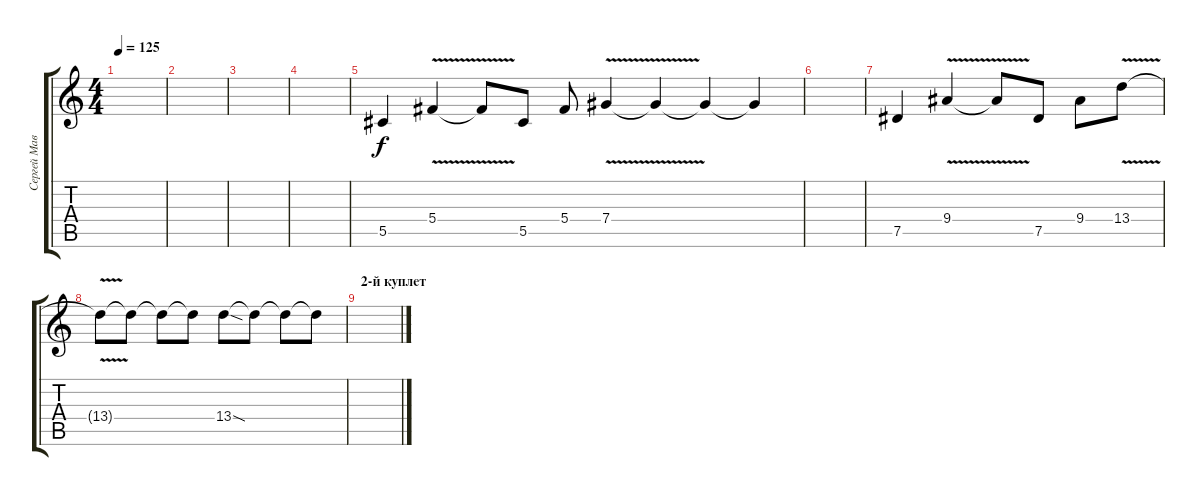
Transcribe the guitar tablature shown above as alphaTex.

\track ("Сергей Маврин" "Сергей Мав") {instrument distortionguitar}
\staff {score tabs}
\tuning (Eb4 Bb3 Gb3 Db3 Ab2 Db2) {hide}
\ts (4 4)
\tempo 125
\clef g2
\ks c
|
|
|
|
5.5.4{volume 14} 5.4{v}.4 5.4{t}.8 5.5.8 5.4.8 7.4{v}.4 7.4{t}.4 7.4{t}.4 7.4{t}.4 |
|
7.5.4 9.4{v}.4 9.4{t}.8 7.5.8 9.4.8 13.4{v}.8 |
13.4{t}.8 13.4{t}.8 13.4{t}.8 13.4{t}.8 13.4{sod}.8 13.4{t}.8 13.4{t}.8 13.4{t}.8 |
\section ("" "2-й куплет")
